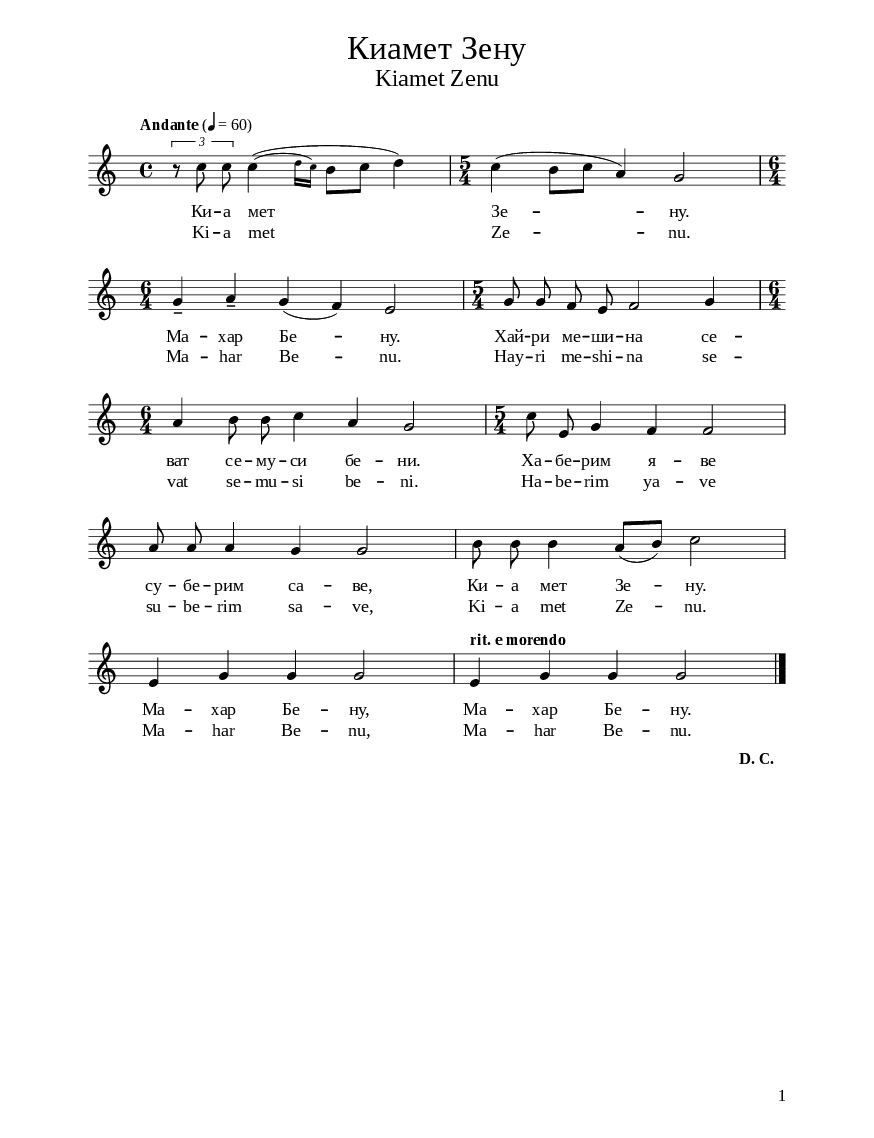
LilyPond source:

\version "2.24.0"

% include paper part and global functions
\include "include/globals.ily"

\bookpart {
  \label #'ref092_1
  \tocItem \markup "Киамет Зену – Kiamet Zenu "
  \include "include/bookpart-paper.ily"
  \score {
    \include "include/score-layout.ily"

    \new Voice \absolute {
      \clef treble
      \key c \major
      \time 4/4
      \tempoFunc "Andante" 4 "60"

      \autoBeamOff

      \tupletUp \tuplet 3/2 {r8 c'' c''8 }  c''4~ ( \slashedGrace { \stemDown d''16[c''16] \stemNeutral }  b'8[c''] d''4) | \time 5/4  c''4 ( b'8 [c''] a'4 ) g'2 \break |

      \time 6/4  g'4 -- a' -- g' ( f' ) e'2 | \time 5/4  g'8 g' f' e' f'2 g'4 \break |

      \time 6/4  a'4 b'8 b' c''4 a' g'2 |\time 5/4  c''8 e' g'4 f' f'2 | \break  a'8 a' a'4 g' g'2  |

      b'8 b' b'4 a'8 [( b' )] c''2 |\break e'4 g' g' g'2 | \tempo "rit. e morendo" e'4 g' g' g'2 | \bar "|."

    }



    \addlyrics {
      Ки -- а мет Зе --  -- ну. Ма -- хар Бе  --  ну. Хай  --  ри ме  -- ши  --  на се  --
      ват се  -- му  -- си бе  -- ни. Ха -- бе -- рим я -- ве су  -- бе  -- рим са  -- ве,
      Ки -- а мет Зе --  -- ну. Ма -- хар Бе  --  ну, Ма -- хар Бе  --  ну.
    }

    \addlyrics {
      Ki -- a met Ze --  -- nu. Ma -- har Be  --  nu. Hay  --  ri me  -- shi  --  na se  --
      vat se  -- mu  -- si be  -- ni. Ha -- be -- rim ya -- ve su  -- be  -- rim sa  -- ve,
      Ki -- a met Ze --  -- nu. Ma -- har Be  --  nu, Ma -- har Be  --  nu.
    }


    \header {
      title = \titleFunc "Киамет Зену" "Kiamet Zenu"
    }

    \midi{}

  } % score

\markup \dc-one "D. C."


  % include foreign translation(s) of the song
  %\include "lyrics_de/092_2_datay_davay_lyrics_de.ly"

} % bookpart
